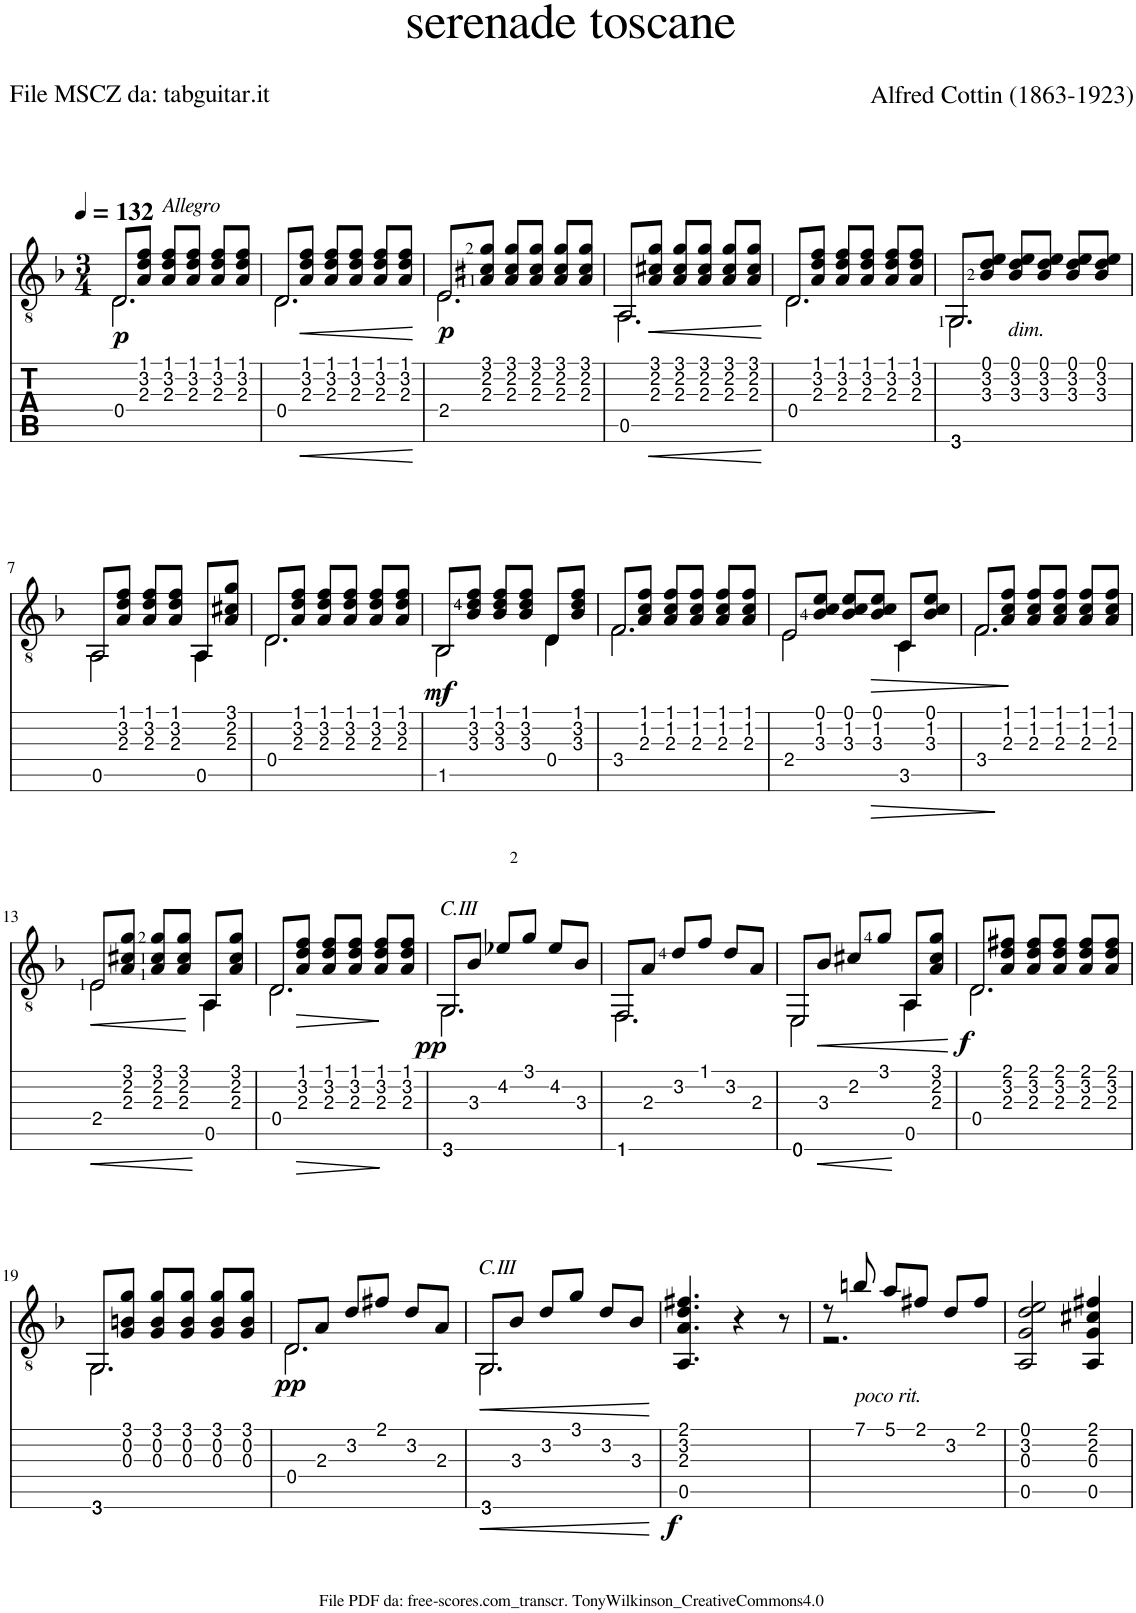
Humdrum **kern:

**kern	**kern	**dynam
*part1	*part1	*part1
*staff2	*staff1	*staff1/2
*I"Guitar	*	*
*I'Guit.	*	*
*stria6	*	*
*	*clefGv2	*
*k[b-]	*k[b-]	*
*M3/4	*M3/4	*
*MM132	*MM132	*
=1	=1	=1
*^	*	*
!	!	!LO:N:head=open	!LO:DY:b
*	*	*^	*
8DL	2.D	8D/L	2.D\	p
8A\ 8d\ 8f\J	.	8A/ 8d/ 8f/J	.	.
!	!	!LO:TX:a:i:t=Allegro	!	!
8A\ 8d\ 8f\L	.	8A/ 8d/ 8f/L	.	.
8A\ 8d\ 8f\J	.	8A/ 8d/ 8f/J	.	.
8A\ 8d\ 8f\L	.	8A/ 8d/ 8f/L	.	.
8A\ 8d\ 8f\J	.	8A/ 8d/ 8f/J	.	.
=2	=2	=2	=2	=2
!	!	!LO:N:head=open	!	!
8DL	2.D	8D/L	2.D\	.
!	!	!	!	!LO:HP:b
8A\ 8d\ 8f\J	.	8A/ 8d/ 8f/J	.	<
8A\ 8d\ 8f\L	.	8A/ 8d/ 8f/L	.	.
8A\ 8d\ 8f\J	.	8A/ 8d/ 8f/J	.	.
8A\ 8d\ 8f\L	.	8A/ 8d/ 8f/L	.	.
8A\ 8d\ 8f\J	.	8A/ 8d/ 8f/J	.	.
*v	*v	*	*	*
*	*v	*v	*
.	.	[
=3	=3	=3
*^	*	*
!	!	!LO:N:head=open	!LO:DY:b
*	*	*^	*
8EL	2.E	8E/L	2.E\	p
8A\ 8c#\ 8g\J	.	8A/ 8c#X/ 8g/J	.	.
8A\ 8c#\ 8g\L	.	8A/ 8c#/ 8g/L	.	.
8A\ 8c#\ 8g\J	.	8A/ 8c#/ 8g/J	.	.
8A\ 8c#\ 8g\L	.	8A/ 8c#/ 8g/L	.	.
8A\ 8c#\ 8g\J	.	8A/ 8c#/ 8g/J	.	.
=4	=4	=4	=4	=4
!	!	!LO:N:head=open	!	!
8AAL	2.AA	8AA/L	2.AA\	.
!	!	!	!	!LO:HP:b
8A\ 8c#\ 8g\J	.	8A/ 8c#X/ 8g/J	.	<
8A\ 8c#\ 8g\L	.	8A/ 8c#/ 8g/L	.	.
8A\ 8c#\ 8g\J	.	8A/ 8c#/ 8g/J	.	.
8A\ 8c#\ 8g\L	.	8A/ 8c#/ 8g/L	.	.
8A\ 8c#\ 8g\J	.	8A/ 8c#/ 8g/J	.	.
*v	*v	*	*	*
*	*v	*v	*
.	.	[
=5	=5	=5
*^	*	*
!	!	!LO:N:head=open	!
*	*	*^	*
8DL	2.D	8D/L	2.D\	.
8A\ 8d\ 8f\J	.	8A/ 8d/ 8f/J	.	.
8A\ 8d\ 8f\L	.	8A/ 8d/ 8f/L	.	.
8A\ 8d\ 8f\J	.	8A/ 8d/ 8f/J	.	.
8A\ 8d\ 8f\L	.	8A/ 8d/ 8f/L	.	.
8A\ 8d\ 8f\J	.	8A/ 8d/ 8f/J	.	.
=6	=6	=6	=6	=6
!	!	!LO:N:head=open	!	!
8GGL	2.GG	8GG/L	2.GG\	.
8B-\ 8d\ 8e\J	.	8B-/ 8d/ 8e/J	.	.
!LO:TX:a:i:t=dim.	!	!	!	!
8B-\ 8d\ 8e\L	.	8B-/ 8d/ 8e/L	.	.
8B-\ 8d\ 8e\J	.	8B-/ 8d/ 8e/J	.	.
8B-\ 8d\ 8e\L	.	8B-/ 8d/ 8e/L	.	.
8B-\ 8d\ 8e\J	.	8B-/ 8d/ 8e/J	.	.
!!LO:LB:g=z	!!
=7	=7	=7	=7	=7
!	!	!LO:N:head=open	!	!
8AAL	2AA	8AA/L	2AA\	.
8A\ 8d\ 8f\J	.	8A/ 8d/ 8f/J	.	.
8A\ 8d\ 8f\L	.	8A/ 8d/ 8f/L	.	.
8A\ 8d\ 8f\J	.	8A/ 8d/ 8f/J	.	.
8AAL	4AA	8AA/L	4AA\	.
8A\ 8c#\ 8g\J	.	8A/ 8c#X/ 8g/J	.	.
=8	=8	=8	=8	=8
!	!	!LO:N:head=open	!	!
8DL	2.D	8D/L	2.D\	.
8A\ 8d\ 8f\J	.	8A/ 8d/ 8f/J	.	.
8A\ 8d\ 8f\L	.	8A/ 8d/ 8f/L	.	.
8A\ 8d\ 8f\J	.	8A/ 8d/ 8f/J	.	.
8A\ 8d\ 8f\L	.	8A/ 8d/ 8f/L	.	.
8A\ 8d\ 8f\J	.	8A/ 8d/ 8f/J	.	.
=9	=9	=9	=9	=9
!	!	!LO:N:head=open	!	!LO:DY:b
8BB-L	2BB-	8BB-/L	2BB-\	mf
8B-\ 8d\ 8f\J	.	8B-/ 8d/ 8f/J	.	.
8B-\ 8d\ 8f\L	.	8B-/ 8d/ 8f/L	.	.
8B-\ 8d\ 8f\J	.	8B-/ 8d/ 8f/J	.	.
8DL	4D	8D/L	4D\	.
8B-\ 8d\ 8f\J	.	8B-/ 8d/ 8f/J	.	.
=10	=10	=10	=10	=10
!	!	!LO:N:head=open	!	!
8FL	2.F	8F/L	2.F\	.
8A\ 8c\ 8f\J	.	8A/ 8c/ 8f/J	.	.
8A\ 8c\ 8f\L	.	8A/ 8c/ 8f/L	.	.
8A\ 8c\ 8f\J	.	8A/ 8c/ 8f/J	.	.
8A\ 8c\ 8f\L	.	8A/ 8c/ 8f/L	.	.
8A\ 8c\ 8f\J	.	8A/ 8c/ 8f/J	.	.
=11	=11	=11	=11	=11
!	!	!LO:N:head=open	!	!
8EL	2E	8E/L	2E\	.
8B-\ 8c\ 8e\J	.	8B-/ 8c/ 8e/J	.	.
8B-\ 8c\ 8e\L	.	8B-/ 8c/ 8e/L	.	.
!	!	!	!	!LO:HP:b
8B-\ 8c\ 8e\J	.	8B-/ 8c/ 8e/J	.	>
8CL	4C	8C/L	4C\	.
8B-\ 8c\ 8e\J	.	8B-/ 8c/ 8e/J	.	.
*v	*v	*	*	*
*	*v	*v	*
.	.	]
=12	=12	=12
*^	*	*
!	!	!LO:N:head=open	!
*	*	*^	*
8FL	2.F	8F/L	2.F\	.
8A\ 8c\ 8f\J	.	8A/ 8c/ 8f/J	.	.
8A\ 8c\ 8f\L	.	8A/ 8c/ 8f/L	.	.
8A\ 8c\ 8f\J	.	8A/ 8c/ 8f/J	.	.
8A\ 8c\ 8f\L	.	8A/ 8c/ 8f/L	.	.
8A\ 8c\ 8f\J	.	8A/ 8c/ 8f/J	.	.
!!LO:LB:g=z	!!
=13	=13	=13	=13	=13
!	!	!LO:N:head=open	!	!LO:HP:b
8EL	2E	8E/L	2E\	<
8A\ 8c#\ 8g\J	.	8A/ 8c#X/ 8g/J	.	.
8A\ 8c#\ 8g\L	.	8A/ 8c#/ 8g/L	.	.
8A\ 8c#\ 8g\J	.	8A/ 8c#/ 8g/J	.	.
8AAL	4AA	8AA/L	4AA\	.
8A\ 8c#\ 8g\J	.	8A/ 8c#/ 8g/J	.	.
*v	*v	*	*	*
*	*v	*v	*
.	.	[
=14	=14	=14
*^	*	*
!	!	!LO:N:head=open	!
*	*	*^	*
8DL	2.D	8D/L	2.D\	.
!	!	!	!	!LO:HP:b
8A\ 8d\ 8f\J	.	8A/ 8d/ 8f/J	.	>
8A\ 8d\ 8f\L	.	8A/ 8d/ 8f/L	.	.
8A\ 8d\ 8f\J	.	8A/ 8d/ 8f/J	.	.
8A\ 8d\ 8f\L	.	8A/ 8d/ 8f/L	.	.
!	!	!	!	!LO:DY:b
8A\ 8d\ 8f\J	.	8A/ 8d/ 8f/J	.	pp
*v	*v	*	*	*
*	*v	*v	*
.	.	]
=15	=15	=15
*^	*	*
!	!	!LO:TX:a:i:t=C.III	!
!	!	!LO:N:head=open	!
*	*	*^	*
8GGL	2.GG	8GG/L	2.GG\	.
8B-J	.	8B-/J	.	.
8e-L	.	8e-X/L	.	.
8gJ	.	8g/J	.	.
8e-L	.	8e-/L	.	.
8B-J	.	8B-/J	.	.
=16	=16	=16	=16	=16
!	!	!LO:N:head=open	!	!
8FFL	2.FF	8FF/L	2.FF\	.
8AJ	.	8A/J	.	.
8dL	.	8d/L	.	.
8fJ	.	8f/J	.	.
8dL	.	8d/L	.	.
8AJ	.	8A/J	.	.
=17	=17	=17	=17	=17
!	!	!LO:N:head=open	!	!
8EEL	2EE	8EE/L	2EE\	.
!	!	!	!	!LO:HP:b
8B-J	.	8B-/J	.	<
8c#L	.	8c#X/L	.	.
8gJ	.	8g/J	.	.
8AAL	4AA	8AA/L	4AA\	.
8A\ 8c#\ 8g\J	.	8A/ 8c#/ 8g/J	.	.
*v	*v	*	*	*
*	*v	*v	*
.	.	[
=18	=18	=18
*^	*	*
!	!	!LO:N:head=open	!LO:DY:b
*	*	*^	*
8DL	2.D	8D/L	2.D\	f
8A\ 8d\ 8f#\J	.	8A/ 8d/ 8f#X/J	.	.
8A\ 8d\ 8f#\L	.	8A/ 8d/ 8f#/L	.	.
8A\ 8d\ 8f#\J	.	8A/ 8d/ 8f#/J	.	.
8A\ 8d\ 8f#\L	.	8A/ 8d/ 8f#/L	.	.
8A\ 8d\ 8f#\J	.	8A/ 8d/ 8f#/J	.	.
!!LO:LB:g=z	!!
=19	=19	=19	=19	=19
!	!	!LO:N:head=open	!	!
8GGL	2.GG	8GG/L	2.GG\	.
8G\ 8B\ 8g\J	.	8G/ 8Bn/ 8g/J	.	.
8G\ 8B\ 8g\L	.	8G/ 8B/ 8g/L	.	.
8G\ 8B\ 8g\J	.	8G/ 8B/ 8g/J	.	.
8G\ 8B\ 8g\L	.	8G/ 8B/ 8g/L	.	.
8G\ 8B\ 8g\J	.	8G/ 8B/ 8g/J	.	.
=20	=20	=20	=20	=20
!	!	!LO:N:head=open	!	!LO:DY:b
8DL	2.D	8D/L	2.D\	pp
8AJ	.	8A/J	.	.
8dL	.	8d/L	.	.
8f#J	.	8f#X/J	.	.
8dL	.	8d/L	.	.
8AJ	.	8A/J	.	.
=21	=21	=21	=21	=21
!	!	!LO:TX:a:i:t=C.III	!	!
!	!	!LO:N:head=open	!	!LO:HP:b
8GGL	2.GG	8GG/L	2.GG\	<
8B-J	.	8B-/J	.	.
8dL	.	8d/L	.	.
8gJ	.	8g/J	.	.
8dL	.	8d/L	.	.
8B-J	.	8B-/J	.	.
*v	*v	*	*	*
*	*v	*v	*
.	.	[
=22	=22	=22
!	!	!LO:DY:b=2
4.AA 4.A 4.d 4.f#	4.AA/ 4.A/ 4.d/ 4.f#X/	f
4r	4r	.
8r	8r	.
=23	=23	=23
*^	*^	*
8r	2.r	8r	2.r	.
!LO:TX:a:i:t=poco rit.	!	!	!	!
8b	.	8bn/	.	.
8aL	.	8a/L	.	.
8f#J	.	8f#X/J	.	.
8dL	.	8d/L	.	.
8f#J	.	8f#/J	.	.
*v	*v	*	*	*
*	*v	*v	*
=24	=24	=24
2AA 2G 2d 2e	2AA/ 2G/ 2d/ 2e/	.
4AA 4G 4c# 4f#	4AA/ 4G/ 4c#X/ 4f#X/	.
=	=	=
*-	*-	*-
